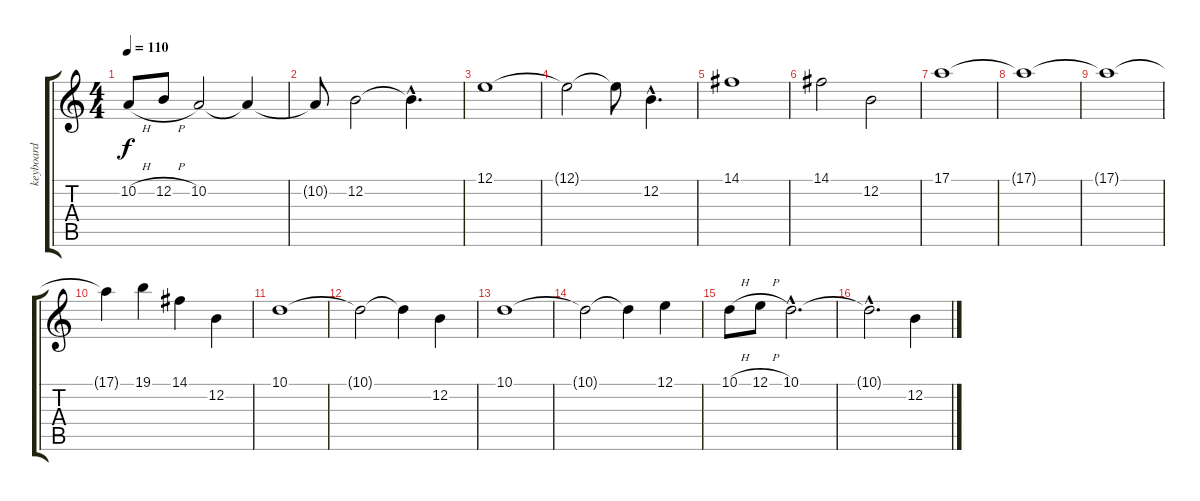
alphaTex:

\track ("keyboard" "keyboard") {instrument lead6voice}
\staff {score tabs}
\tuning (E4 B3 G3 D3 A2 E2) {hide}
\ts (4 4)
\tempo 110
\clef g2
\ks c
10.2{h}.8{dy f} 12.2{h}.8 10.2.2 10.2{t}.4 |
10.2{t}.8 12.2.2 12.2{hac t}.4{d} |
12.1.1 |
12.1{t}.2 12.1{t}.8 12.2{hac}.4{d} |
14.1.1 |
14.1.2 12.2.2 |
17.1.1 |
17.1{t}.1 |
17.1{t}.1 |
17.1{t}.4 19.1.4 14.1.4 12.2.4 |
10.1.1 |
10.1{t}.2 10.1{t}.4 12.2.4 |
10.1.1 |
10.1{t}.2 10.1{t}.4 12.1.4 |
10.1{h}.8 12.1{h}.8 10.1{hac}.2{d} |
10.1{hac t}.2{d} 12.2.4
